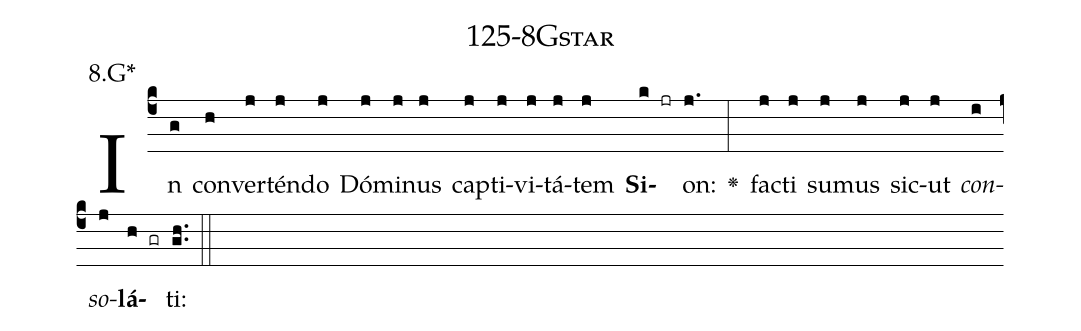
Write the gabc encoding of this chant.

name: 125-8Gstar;
annotation: 8.G*;
%%
(c4)In(g) con(h)ver(j)tén(j)do(j) Dó(j)mi(j)nus(j) cap(j)ti(j)vi(j)tá(j)tem(j) <b>Si</b>(k jr)on:(j.) <v>\greheightstar</v>(:) fac(j)ti(j) su(j)mus(j) sic(j)ut(j) <i>con</i>(i)<i>so</i>(j)<b>lá</b>(h gr)ti:(gh..) (::)


%E(j) u(j) o(i) u(j) a(h) e.(gh..) (::)
